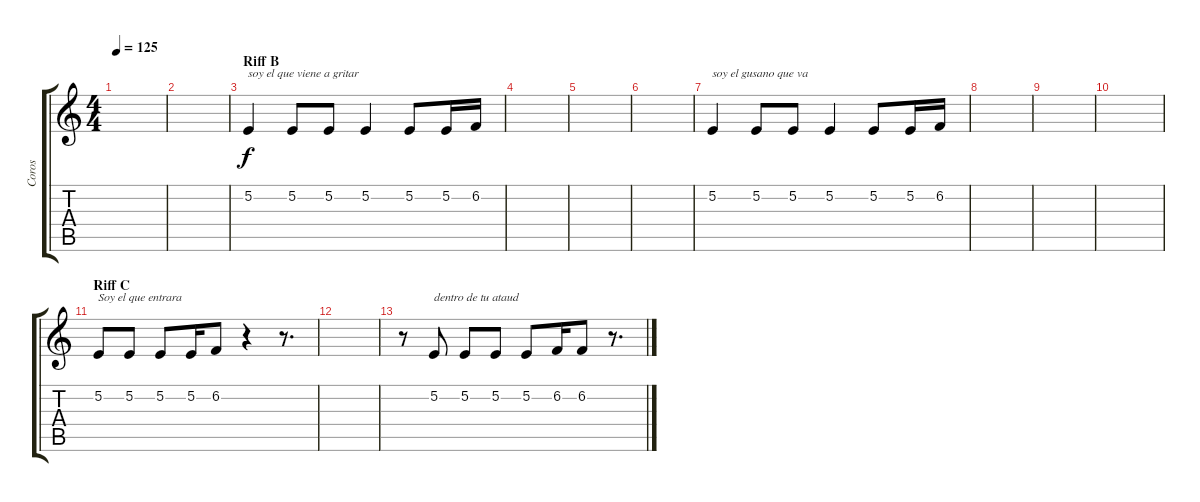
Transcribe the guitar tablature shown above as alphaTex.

\track ("Coros" "Coros") {instrument choiraahs}
\staff {score tabs}
\tuning (E4 B3 G3 D3 A2 E2) {hide}
\ts (4 4)
\tempo 125
\clef g2
\ks c
|
|
\section ("" "Riff B")
5.2.4{txt "soy el que viene a gritar"} 5.2.8 5.2.8 5.2.4 5.2.8 5.2.16 6.2.16 |
|
|
|
5.2.4{txt "soy el gusano que va"} 5.2.8 5.2.8 5.2.4 5.2.8 5.2.16 6.2.16 |
|
|
|
\section ("" "Riff C")
5.2.8{txt "Soy el que entrara"} 5.2.8 5.2.8 5.2.16 6.2.8 r.4 r.8{d} |
|
r.8 5.2.8{txt "dentro de tu ataud"} 5.2.8 5.2.8 5.2.8 6.2.16 6.2.8 r.8{d}
